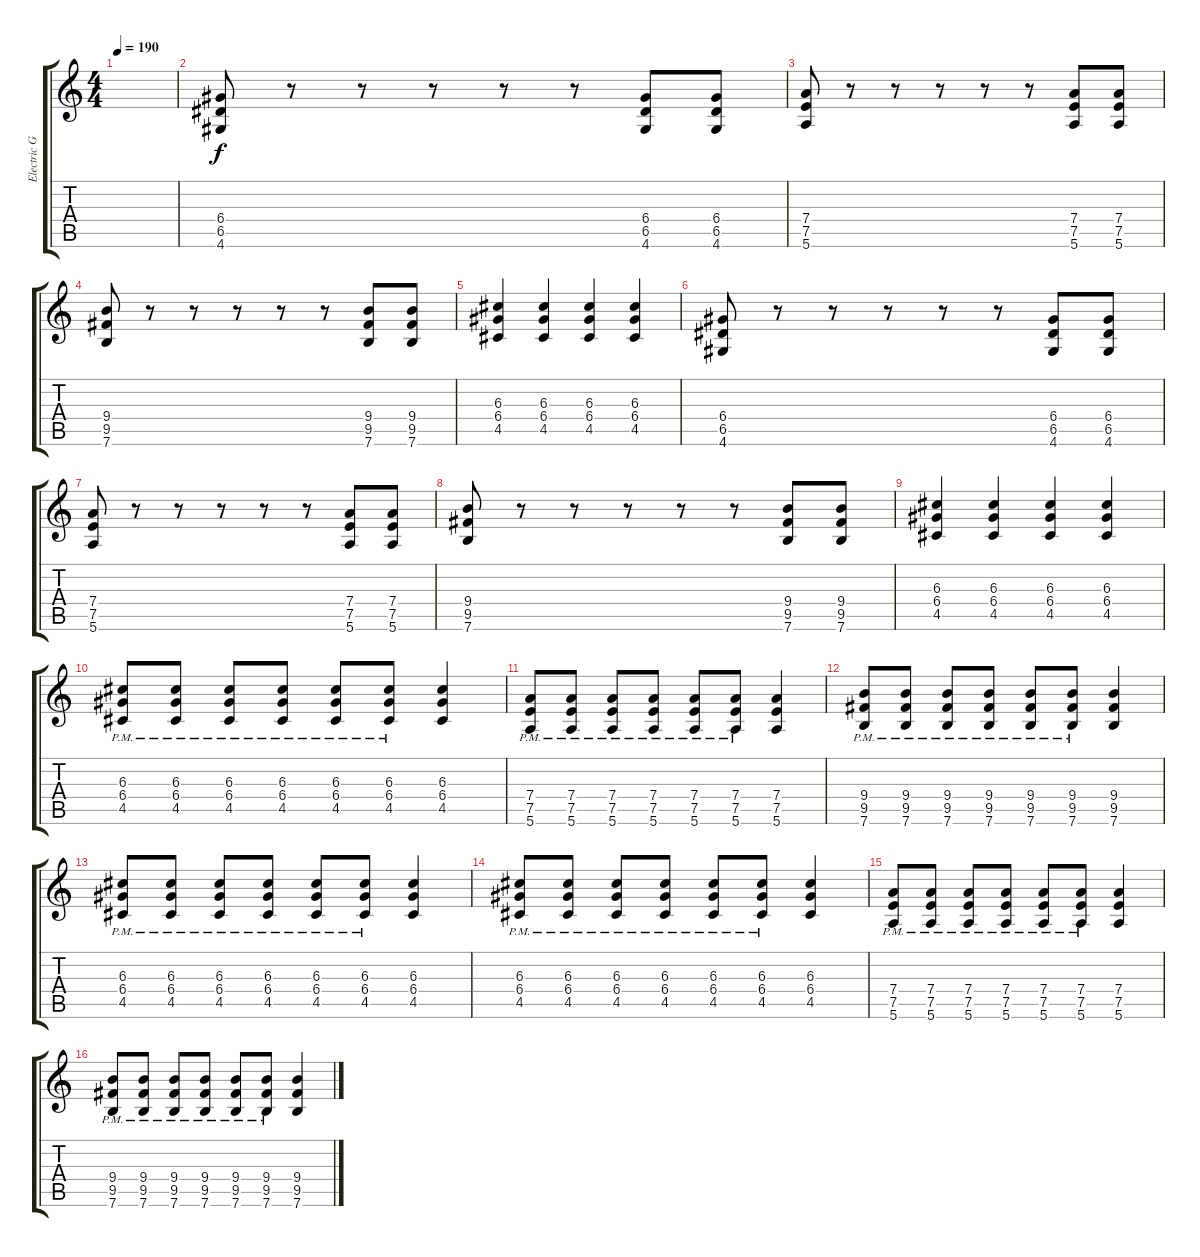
\track ("Electric Guitar" "Electric G") {instrument overdrivenguitar}
\staff {score tabs}
\tuning (E4 B3 G3 D3 A2 E2) {hide}
\ts (4 4)
\tempo 190
\clef g2
\ks c
|
(6.4 6.5 4.6).8 r.8 r.8 r.8 r.8 r.8 (6.4 6.5 4.6).8 (6.4 6.5 4.6).8 |
(7.4 7.5 5.6).8 r.8 r.8 r.8 r.8 r.8 (7.4 7.5 5.6).8 (7.4 7.5 5.6).8 |
(9.4 9.5 7.6).8 r.8 r.8 r.8 r.8 r.8 (9.4 9.5 7.6).8 (9.4 9.5 7.6).8 |
(6.3 6.4 4.5).4 (6.3 6.4 4.5).4 (6.3 6.4 4.5).4 (6.3 6.4 4.5).4 |
(6.4 6.5 4.6).8 r.8 r.8 r.8 r.8 r.8 (6.4 6.5 4.6).8 (6.4 6.5 4.6).8 |
(7.4 7.5 5.6).8 r.8 r.8 r.8 r.8 r.8 (7.4 7.5 5.6).8 (7.4 7.5 5.6).8 |
(9.4 9.5 7.6).8 r.8 r.8 r.8 r.8 r.8 (9.4 9.5 7.6).8 (9.4 9.5 7.6).8 |
(6.3 6.4 4.5).4 (6.3 6.4 4.5).4 (6.3 6.4 4.5).4 (6.3 6.4 4.5).4 |
(6.3{pm} 6.4{pm} 4.5{pm}).8 (6.3{pm} 6.4{pm} 4.5{pm}).8 (6.3{pm} 6.4{pm} 4.5{pm}).8 (6.3{pm} 6.4{pm} 4.5{pm}).8 (6.3{pm} 6.4{pm} 4.5{pm}).8 (6.3{pm} 6.4{pm} 4.5{pm}).8 (6.3 6.4 4.5).4 |
(7.4{pm} 7.5{pm} 5.6{pm}).8 (7.4{pm} 7.5{pm} 5.6{pm}).8 (7.4{pm} 7.5{pm} 5.6{pm}).8 (7.4{pm} 7.5{pm} 5.6{pm}).8 (7.4{pm} 7.5{pm} 5.6{pm}).8 (7.4{pm} 7.5{pm} 5.6{pm}).8 (7.4 7.5 5.6).4 |
(9.4{pm} 9.5{pm} 7.6{pm}).8 (9.4{pm} 9.5{pm} 7.6{pm}).8 (9.4{pm} 9.5{pm} 7.6{pm}).8 (9.4{pm} 9.5{pm} 7.6{pm}).8 (9.4{pm} 9.5{pm} 7.6{pm}).8 (9.4{pm} 9.5{pm} 7.6{pm}).8 (9.4 9.5 7.6).4 |
(6.3{pm} 6.4{pm} 4.5{pm}).8 (6.3{pm} 6.4{pm} 4.5{pm}).8 (6.3{pm} 6.4{pm} 4.5{pm}).8 (6.3{pm} 6.4{pm} 4.5{pm}).8 (6.3{pm} 6.4{pm} 4.5{pm}).8 (6.3{pm} 6.4{pm} 4.5{pm}).8 (6.3 6.4 4.5).4 |
(6.3{pm} 6.4{pm} 4.5{pm}).8 (6.3{pm} 6.4{pm} 4.5{pm}).8 (6.3{pm} 6.4{pm} 4.5{pm}).8 (6.3{pm} 6.4{pm} 4.5{pm}).8 (6.3{pm} 6.4{pm} 4.5{pm}).8 (6.3{pm} 6.4{pm} 4.5{pm}).8 (6.3 6.4 4.5).4 |
(7.4{pm} 7.5{pm} 5.6{pm}).8 (7.4{pm} 7.5{pm} 5.6{pm}).8 (7.4{pm} 7.5{pm} 5.6{pm}).8 (7.4{pm} 7.5{pm} 5.6{pm}).8 (7.4{pm} 7.5{pm} 5.6{pm}).8 (7.4{pm} 7.5{pm} 5.6{pm}).8 (7.4 7.5 5.6).4 |
(9.4{pm} 9.5{pm} 7.6{pm}).8 (9.4{pm} 9.5{pm} 7.6{pm}).8 (9.4{pm} 9.5{pm} 7.6{pm}).8 (9.4{pm} 9.5{pm} 7.6{pm}).8 (9.4{pm} 9.5{pm} 7.6{pm}).8 (9.4{pm} 9.5{pm} 7.6{pm}).8 (9.4 9.5 7.6).4
